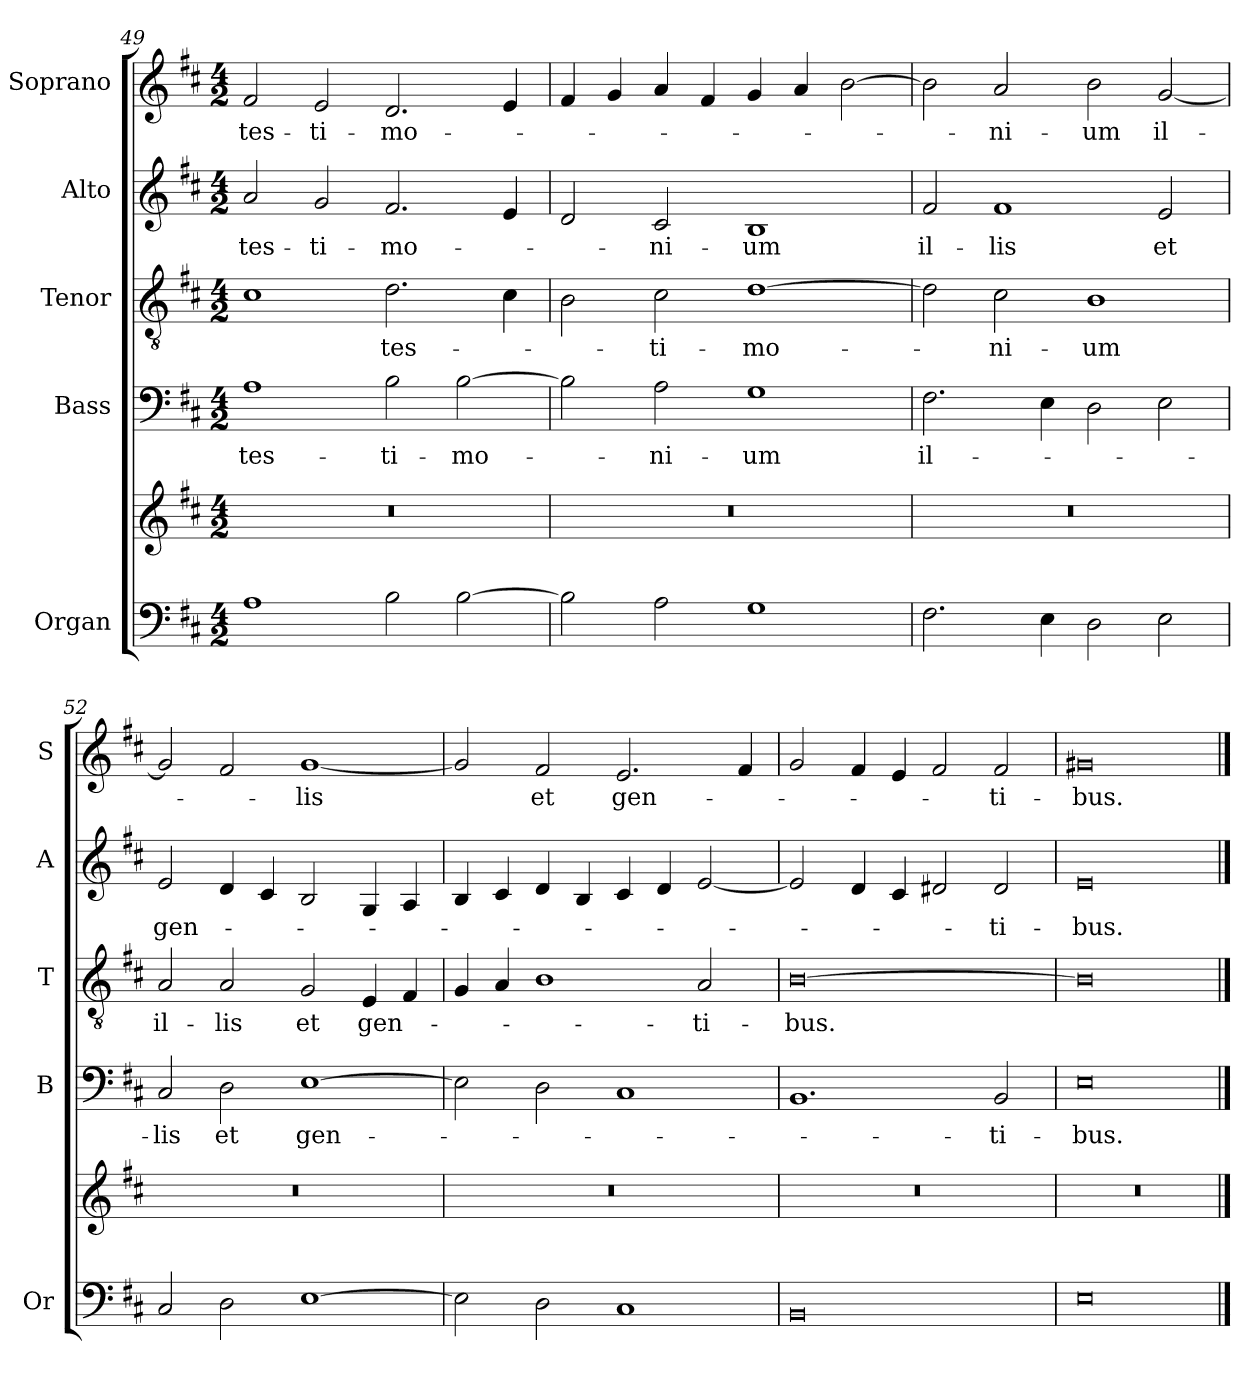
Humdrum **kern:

**kern	**kern	**kern	**text	**kern	**text	**kern	**text	**kern	**text
*part5	*part5	*part4	*part4	*part3	*part3	*part2	*part2	*part1	*part1
*staff6	*staff5	*staff4	*staff4	*staff3	*staff3	*staff2	*staff2	*staff1	*staff1
*I"Organ	*	*I"Bass	*	*I"Tenor	*	*I"Alto	*	*I"Soprano	*
*I'Or	*	*I'B	*	*I'T	*	*I'A	*	*I'S	*
*clefF4	*clefG2	*clefF4	*	*clefGv2	*	*clefG2	*	*clefG2	*
*k[f#c#]	*k[f#c#]	*k[f#c#]	*	*k[f#c#]	*	*k[f#c#]	*	*k[f#c#]	*
*D:	*D:	*D:	*	*D:	*	*D:	*	*D:	*
*M4/2	*M4/2	*M4/2	*	*M4/2	*	*M4/2	*	*M4/2	*
=49	=49	=49	=49	=49	=49	=49	=49	=49	=49
!	!	!	!LO:LY:b	!	!	!	!LO:LY:b	!	!LO:LY:b
1A	0r	1A	tes-	1c#	.	2a/	tes-	2f#/	tes-
!	!	!	!	!	!	!	!LO:LY:b	!	!LO:LY:b
.	.	.	.	.	.	2g/	-ti-	2e/	-ti-
!	!	!	!LO:LY:b	!	!LO:LY:b	!	!LO:LY:b	!	!LO:LY:b
2B\	.	2B\	-ti-	2.d\	tes-	2.f#/	-mo-	2.d/	-mo-
!	!	!	!LO:LY:b	!	!	!	!	!	!
[2B\	.	[2B\	-mo-	.	.	.	.	.	.
.	.	.	.	4c#\	.	4e/	.	4e/	.
!!LO:LB:g=z
=50	=50	=50	=50	=50	=50	=50	=50	=50	=50
2B\]	0r	2B\]	.	2B\	.	2d/	.	4f#/	.
.	.	.	.	.	.	.	.	4g/	.
!	!	!	!LO:LY:b	!	!LO:LY:b	!	!LO:LY:b	!	!
2A\	.	2A\	-ni-	2c#\	-ti-	2c#/	-ni-	4a/	.
.	.	.	.	.	.	.	.	4f#/	.
!	!	!	!LO:LY:b	!	!LO:LY:b	!	!LO:LY:b	!	!
1G	.	1G	-um	[1d	-mo-	1B	-um	4g/	.
.	.	.	.	.	.	.	.	4a/	.
.	.	.	.	.	.	.	.	[2b\	.
=51	=51	=51	=51	=51	=51	=51	=51	=51	=51
!	!	!	!LO:LY:b	!	!	!	!LO:LY:b	!	!
2.F#\	0r	2.F#\	il-	2d\]	.	2f#/	il-	2b\]	.
!	!	!	!	!	!LO:LY:b	!	!LO:LY:b	!	!LO:LY:b
.	.	.	.	2c#\	-ni-	1f#	-lis	2a/	-ni-
4E\	.	4E\	.	.	.	.	.	.	.
!	!	!	!	!	!LO:LY:b	!	!	!	!LO:LY:b
2D\	.	2D\	.	1B	-um	.	.	2b\	-um
!	!	!	!	!	!	!	!LO:LY:b	!	!LO:LY:b
2E\	.	2E\	.	.	.	2e/	et	[2g/	il-
=52	=52	=52	=52	=52	=52	=52	=52	=52	=52
!	!	!	!LO:LY:b	!	!LO:LY:b	!	!LO:LY:b	!	!
2C#/	0r	2C#/	-lis	2A/	il-	2e/	gen-	2g/]	.
!	!	!	!LO:LY:b	!	!LO:LY:b	!	!	!	!
2D\	.	2D\	et	2A/	-lis	4d/	.	2f#/	.
.	.	.	.	.	.	4c#/	.	.	.
!	!	!	!LO:LY:b	!	!LO:LY:b	!	!	!	!LO:LY:b
[1E	.	[1E	gen-	2G/	et	2B/	.	[1g	-lis
!	!	!	!	!	!LO:LY:b	!	!	!	!
.	.	.	.	4E/	gen-	4G/	.	.	.
.	.	.	.	4F#/	.	4A/	.	.	.
=53	=53	=53	=53	=53	=53	=53	=53	=53	=53
2E\]	0r	2E\]	.	4G/	.	4B/	.	2g/]	.
.	.	.	.	4A/	.	4c#/	.	.	.
!	!	!	!	!	!	!	!	!	!LO:LY:b
2D\	.	2D\	.	1B	.	4d/	.	2f#/	et
.	.	.	.	.	.	4B/	.	.	.
!	!	!	!	!	!	!	!	!	!LO:LY:b
1C#	.	1C#	.	.	.	4c#/	.	2.e/	gen-
.	.	.	.	.	.	4d/	.	.	.
!	!	!	!	!	!LO:LY:b	!	!	!	!
.	.	.	.	2A/	-ti-	[2e/	.	.	.
.	.	.	.	.	.	.	.	4f#/	.
=54	=54	=54	=54	=54	=54	=54	=54	=54	=54
!	!	!	!	!	!LO:LY:b	!	!	!	!
0BB	0r	1.BB	.	[0B	-bus.	2e/]	.	2g/	.
.	.	.	.	.	.	4d/	.	4f#/	.
.	.	.	.	.	.	4c#/	.	4e/	.
.	.	.	.	.	.	2d#X/	.	2f#/	.
!	!	!	!LO:LY:b	!	!	!	!LO:LY:b	!	!LO:LY:b
.	.	2BB/	-ti-	.	.	2d#/	-ti-	2f#/	-ti-
=55	=55	=55	=55	=55	=55	=55	=55	=55	=55
!	!	!	!LO:LY:b	!	!	!	!LO:LY:b	!	!LO:LY:b
0E	0r	0E	-bus.	0B]	.	0e	-bus.	0g#X	-bus.
==	==	==	==	==	==	==	==	==	==
*-	*-	*-	*-	*-	*-	*-	*-	*-	*-
